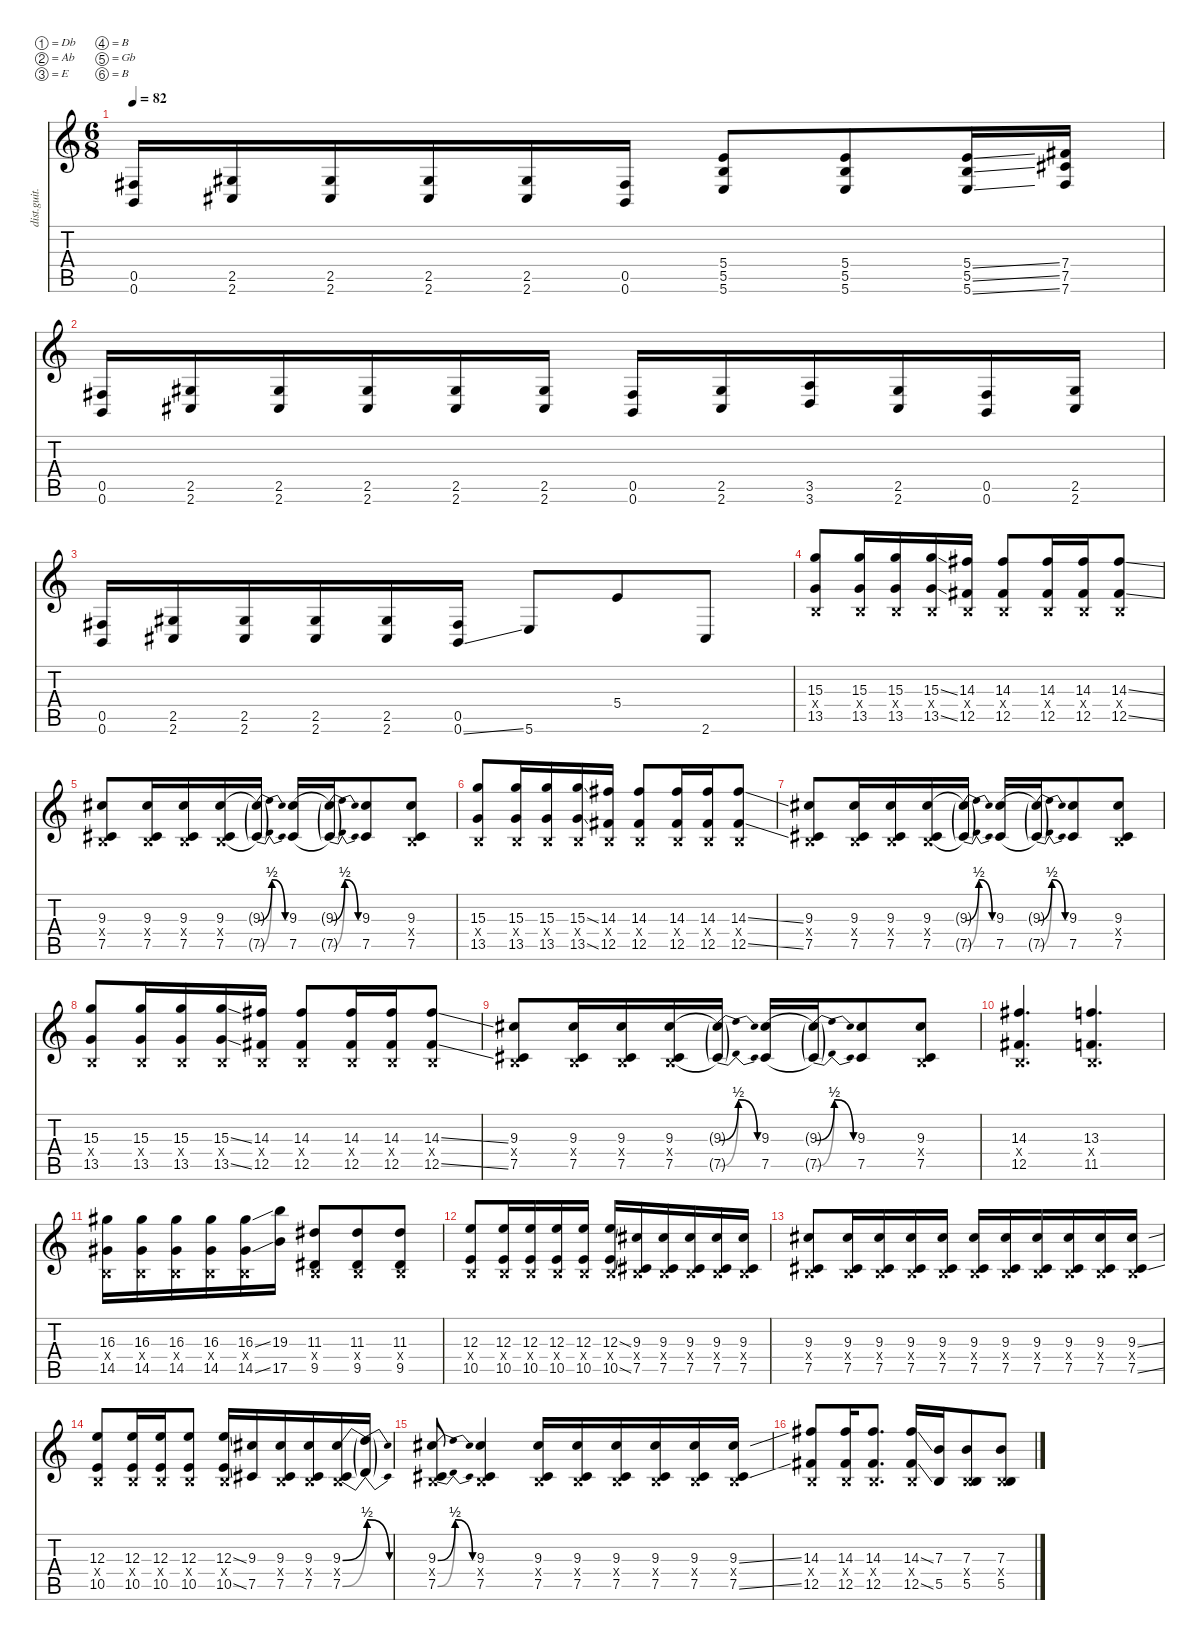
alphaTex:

\defaultSystemsLayout 4
\hideDynamics
\bracketExtendMode nobrackets
\otherSystemsTrackNameOrientation horizontal
\track ("Guitar 2" "dist.guit.") {instrument distortionguitar}
\staff {score tabs}
\tuning (Db4 Ab3 E3 B2 Gb2 B1)
\ts (6 8)
\tempo 82
\clef g2
\ks c
(0.5{acc #} 0.6).16{dy f} (2.5{acc #} 2.6{acc #}).16 (2.5{acc #} 2.6{acc #}).16 (2.5{acc #} 2.6{acc #}).16 (2.5{acc #} 2.6{acc #}).16 (0.5{acc #} 0.6).16 (5.4 5.5 5.6).8 (5.4 5.5 5.6).8 (5.4{ss} 5.5{ss} 5.6{ss}).16 (7.4{acc #} 7.5{acc #} 7.6{acc #}).16 |
(0.5{acc #} 0.6).16 (2.5{acc #} 2.6{acc #}).16 (2.5{acc #} 2.6{acc #}).16 (2.5{acc #} 2.6{acc #}).16 (2.5{acc #} 2.6{acc #}).16 (2.5{acc #} 2.6{acc #}).16 (0.5{acc #} 0.6).16 (2.5{acc #} 2.6{acc #}).16 (3.5 3.6).16 (2.5{acc #} 2.6{acc #}).16 (0.5{acc #} 0.6).16 (2.5{acc #} 2.6{acc #}).16 |
(0.5{acc #} 0.6).16 (2.5{acc #} 2.6{acc #}).16 (2.5{acc #} 2.6{acc #}).16 (2.5{acc #} 2.6{acc #}).16 (2.5{acc #} 2.6{acc #}).16 (0.5{acc #} 0.6{ss}).16 5.6.8 5.4.8 2.6{acc #}.8 |
(15.3 0.4{x} 13.5).8 (15.3 0.4{x} 13.5).16 (15.3 0.4{x} 13.5).16 (15.3{ss} 0.4{x} 13.5{ss}).16 (14.3{acc #} 0.4{x} 12.5{acc #}).16 (14.3{acc #} 0.4{x} 12.5{acc #}).8 (14.3{acc #} 0.4{x} 12.5{acc #}).16 (14.3{acc #} 0.4{x} 12.5{acc #}).16 (14.3{ss acc #} 0.4{x} 12.5{ss acc #}).8 |
(9.3{acc #} 0.4{x} 7.5{acc #}).8 (9.3{acc #} 0.4{x} 7.5{acc #}).16 (9.3{acc #} 0.4{x} 7.5{acc #}).16 (9.3{be (hold 0 0 60 0) acc #} 0.4{x} 7.5{be (hold 0 0 60 0) acc #}).16 (9.3{be (bendrelease 0 0 30 2 30 2 60 0) t acc #} 7.5{be (bendrelease 0 0 30 2 30 2 60 0) t acc #}).16 (9.3{be (hold 0 0 60 0) acc #} 7.5{be (hold 0 0 60 0) acc #}).16 (9.3{be (bendrelease 0 0 30 2 30 2 60 0) t acc #} 7.5{be (bendrelease 0 0 30 2 30 2 60 0) t acc #}).16 (9.3{acc #} 7.5{acc #}).8 (9.3{acc #} 0.4{x} 7.5{acc #}).8 |
(15.3 0.4{x} 13.5).8 (15.3 0.4{x} 13.5).16 (15.3 0.4{x} 13.5).16 (15.3{ss} 0.4{x} 13.5{ss}).16 (14.3{acc #} 0.4{x} 12.5{acc #}).16 (14.3{acc #} 0.4{x} 12.5{acc #}).8 (14.3{acc #} 0.4{x} 12.5{acc #}).16 (14.3{acc #} 0.4{x} 12.5{acc #}).16 (14.3{ss acc #} 0.4{x} 12.5{ss acc #}).8 |
(9.3{acc #} 0.4{x} 7.5{acc #}).8 (9.3{acc #} 0.4{x} 7.5{acc #}).16 (9.3{acc #} 0.4{x} 7.5{acc #}).16 (9.3{be (hold 0 0 60 0) acc #} 0.4{x} 7.5{be (hold 0 0 60 0) acc #}).16 (9.3{be (bendrelease 0 0 30 2 30 2 60 0) t acc #} 7.5{be (bendrelease 0 0 30 2 30 2 60 0) t acc #}).16 (9.3{be (hold 0 0 60 0) acc #} 7.5{be (hold 0 0 60 0) acc #}).16 (9.3{be (bendrelease 0 0 30 2 30 2 60 0) t acc #} 7.5{be (bendrelease 0 0 30 2 30 2 60 0) t acc #}).16 (9.3{acc #} 7.5{acc #}).8 (9.3{acc #} 0.4{x} 7.5{acc #}).8 |
(15.3 0.4{x} 13.5).8 (15.3 0.4{x} 13.5).16 (15.3 0.4{x} 13.5).16 (15.3{ss} 0.4{x} 13.5{ss}).16 (14.3{acc #} 0.4{x} 12.5{acc #}).16 (14.3{acc #} 0.4{x} 12.5{acc #}).8 (14.3{acc #} 0.4{x} 12.5{acc #}).16 (14.3{acc #} 0.4{x} 12.5{acc #}).16 (14.3{ss acc #} 0.4{x} 12.5{ss acc #}).8 |
(9.3{acc #} 0.4{x} 7.5{acc #}).8 (9.3{acc #} 0.4{x} 7.5{acc #}).16 (9.3{acc #} 0.4{x} 7.5{acc #}).16 (9.3{be (hold 0 0 60 0) acc #} 0.4{x} 7.5{be (hold 0 0 60 0) acc #}).16 (9.3{be (bendrelease 0 0 30 2 30 2 60 0) t acc #} 7.5{be (bendrelease 0 0 30 2 30 2 60 0) t acc #}).16 (9.3{be (hold 0 0 60 0) acc #} 7.5{be (hold 0 0 60 0) acc #}).16 (9.3{be (bendrelease 0 0 30 2 30 2 60 0) t acc #} 7.5{be (bendrelease 0 0 30 2 30 2 60 0) t acc #}).16 (9.3{acc #} 7.5{acc #}).8 (9.3{acc #} 0.4{x} 7.5{acc #}).8 |
(14.3{acc #} 0.4{x} 12.5{acc #}).4{d} (13.3 0.4{x} 11.5).4{d} |
(16.3{acc #} 0.4{x} 14.5{acc #}).16 (16.3{acc #} 0.4{x} 14.5{acc #}).16 (16.3{acc #} 0.4{x} 14.5{acc #}).16 (16.3{acc #} 0.4{x} 14.5{acc #}).16 (16.3{ss acc #} 0.4{x} 14.5{ss acc #}).16 (19.3 17.5).16 (11.3{acc #} 0.4{x} 9.5{acc #}).8 (11.3{acc #} 0.4{x} 9.5{acc #}).8 (11.3{acc #} 0.4{x} 9.5{acc #}).8 |
(12.3 0.4{x} 10.5).8 (12.3 0.4{x} 10.5).16 (12.3 0.4{x} 10.5).16 (12.3 0.4{x} 10.5).16 (12.3 0.4{x} 10.5).16 (12.3{ss} 0.4{x} 10.5{ss}).16 (9.3{acc #} 0.4{x} 7.5{acc #}).16 (9.3{acc #} 0.4{x} 7.5{acc #}).16 (9.3{acc #} 0.4{x} 7.5{acc #}).16 (9.3{acc #} 0.4{x} 7.5{acc #}).16 (9.3{acc #} 0.4{x} 7.5{acc #}).16 |
(9.3{acc #} 0.4{x} 7.5{acc #}).8 (9.3{acc #} 0.4{x} 7.5{acc #}).16 (9.3{acc #} 0.4{x} 7.5{acc #}).16 (9.3{acc #} 0.4{x} 7.5{acc #}).16 (9.3{acc #} 0.4{x} 7.5{acc #}).16 (9.3{acc #} 0.4{x} 7.5{acc #}).16 (9.3{acc #} 0.4{x} 7.5{acc #}).16 (9.3{acc #} 0.4{x} 7.5{acc #}).16 (9.3{acc #} 0.4{x} 7.5{acc #}).16 (9.3{acc #} 0.4{x} 7.5{acc #}).16 (9.3{ss acc #} 0.4{x} 7.5{ss acc #}).16 |
(12.3 0.4{x} 10.5).8 (12.3 0.4{x} 10.5).16 (12.3 0.4{x} 10.5).16 (12.3 0.4{x} 10.5).8 (12.3{ss} 0.4{x} 10.5{ss}).16 (9.3{acc #} 7.5{acc #}).16 (9.3{acc #} 0.4{x} 7.5{acc #}).16 (9.3{acc #} 0.4{x} 7.5{acc #}).16 (9.3{be (bend 0 0 60 2) acc #} 0.4{x} 7.5{be (bend 0 0 60 2) acc #}).16 (9.3{be (release 0 2 60 0) t} 7.5{be (release 0 2 60 0) t}).16 |
(9.3{be (bendrelease 0 0 15 2 45 2 60 0) acc #} 0.4{x} 7.5{be (bendrelease 0 0 15 2 45 2 60 0) acc #}).8 (9.3{acc #} 0.4{x} 7.5{acc #}).4 (9.3{acc #} 0.4{x} 7.5{acc #}).16 (9.3{acc #} 0.4{x} 7.5{acc #}).16 (9.3{acc #} 0.4{x} 7.5{acc #}).16 (9.3{acc #} 0.4{x} 7.5{acc #}).16 (9.3{acc #} 0.4{x} 7.5{acc #}).16 (9.3{ss acc #} 0.4{x} 7.5{ss acc #}).16 |
(14.3{acc #} 0.4{x} 12.5{acc #}).8 (14.3{acc #} 0.4{x} 12.5{acc #}).16 (14.3{acc #} 0.4{x} 12.5{acc #}).8{d} (14.3{ss acc #} 0.4{x} 12.5{ss acc #}).16 (7.3 5.5).16 (7.3 0.4{x} 5.5).8 (7.3 0.4{x} 5.5).8
